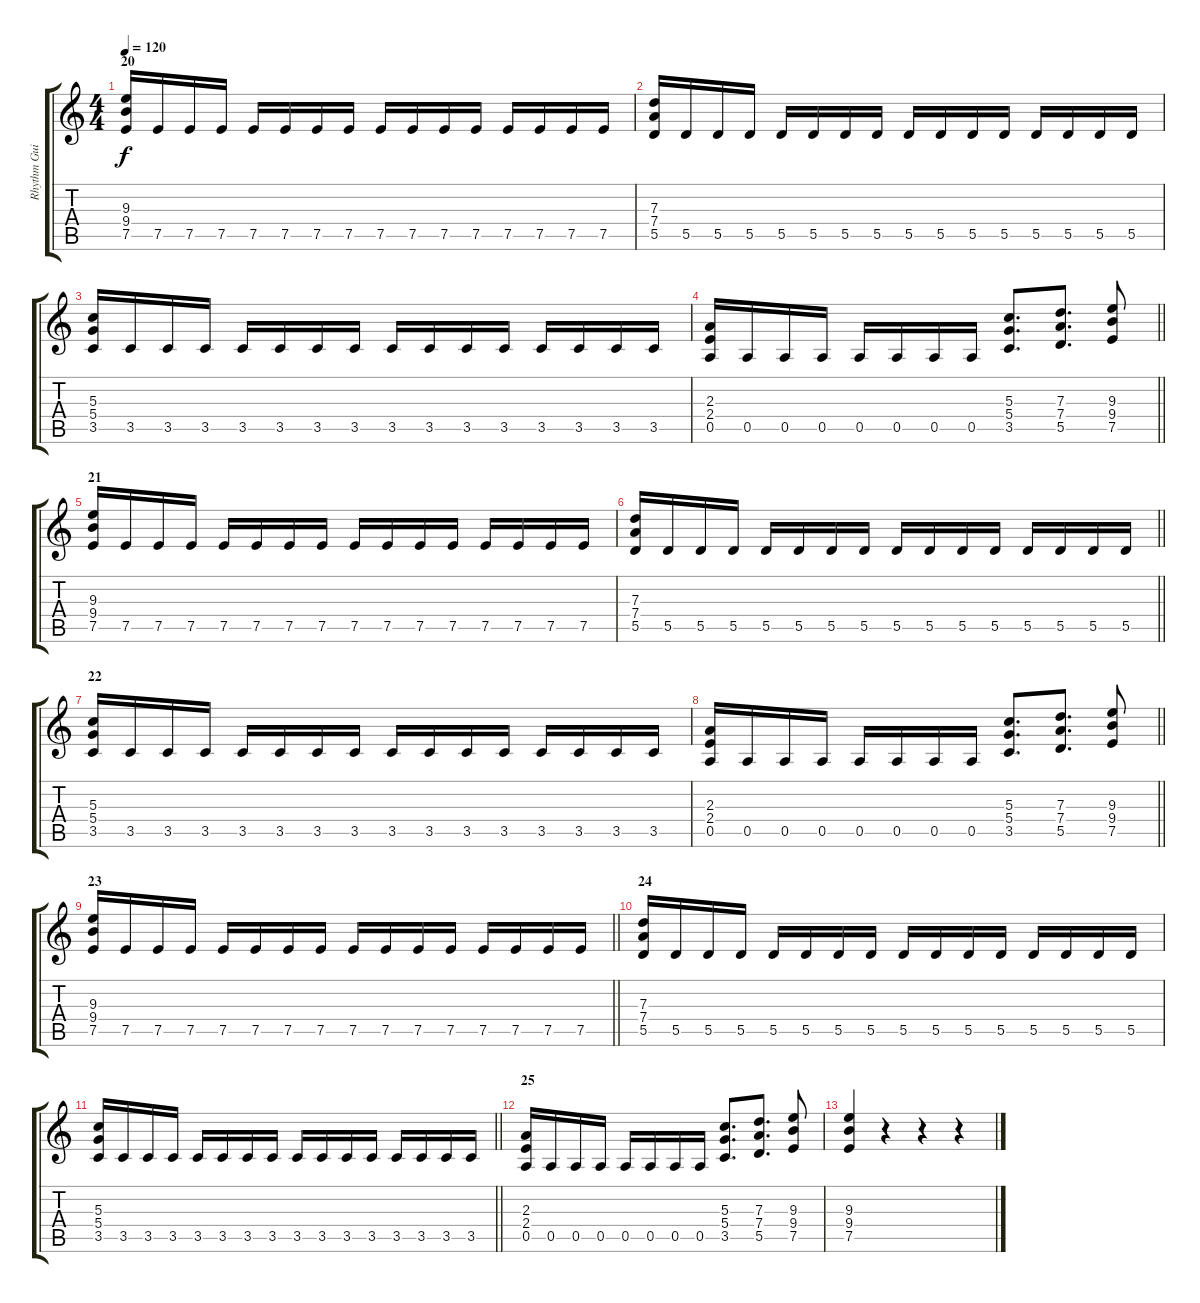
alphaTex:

\track ("Rhythm Guitar" "Rhythm Gui") {instrument distortionguitar}
\staff {score tabs}
\tuning (E4 B3 G3 D3 A2 E2) {hide}
\ts (4 4)
\section ("" "20")
\tempo 120
\clef g2
\ks c
(9.3 9.4 7.5).16{dy f} 7.5.16 7.5.16 7.5.16 7.5.16 7.5.16 7.5.16 7.5.16 7.5.16 7.5.16 7.5.16 7.5.16 7.5.16 7.5.16 7.5.16 7.5.16 |
(7.3 7.4 5.5).16 5.5.16 5.5.16 5.5.16 5.5.16 5.5.16 5.5.16 5.5.16 5.5.16 5.5.16 5.5.16 5.5.16 5.5.16 5.5.16 5.5.16 5.5.16 |
(5.3 5.4 3.5).16 3.5.16 3.5.16 3.5.16 3.5.16 3.5.16 3.5.16 3.5.16 3.5.16 3.5.16 3.5.16 3.5.16 3.5.16 3.5.16 3.5.16 3.5.16 |
\barLineRight lightlight
(2.3 2.4 0.5).16 0.5.16 0.5.16 0.5.16 0.5.16 0.5.16 0.5.16 0.5.16 (5.3 5.4 3.5).8{d} (7.3 7.4 5.5).8{d} (9.3 9.4 7.5).8 |
\section ("" "21")
(9.3 9.4 7.5).16 7.5.16 7.5.16 7.5.16 7.5.16 7.5.16 7.5.16 7.5.16 7.5.16 7.5.16 7.5.16 7.5.16 7.5.16 7.5.16 7.5.16 7.5.16 |
\barLineRight lightlight
(7.3 7.4 5.5).16 5.5.16 5.5.16 5.5.16 5.5.16 5.5.16 5.5.16 5.5.16 5.5.16 5.5.16 5.5.16 5.5.16 5.5.16 5.5.16 5.5.16 5.5.16 |
\section ("" "22")
(5.3 5.4 3.5).16 3.5.16 3.5.16 3.5.16 3.5.16 3.5.16 3.5.16 3.5.16 3.5.16 3.5.16 3.5.16 3.5.16 3.5.16 3.5.16 3.5.16 3.5.16 |
\barLineRight lightlight
(2.3 2.4 0.5).16 0.5.16 0.5.16 0.5.16 0.5.16 0.5.16 0.5.16 0.5.16 (5.3 5.4 3.5).8{d} (7.3 7.4 5.5).8{d} (9.3 9.4 7.5).8 |
\section ("" "23")
\barLineRight lightlight
(9.3 9.4 7.5).16 7.5.16 7.5.16 7.5.16 7.5.16 7.5.16 7.5.16 7.5.16 7.5.16 7.5.16 7.5.16 7.5.16 7.5.16 7.5.16 7.5.16 7.5.16 |
\section ("" "24")
(7.3 7.4 5.5).16 5.5.16 5.5.16 5.5.16 5.5.16 5.5.16 5.5.16 5.5.16 5.5.16 5.5.16 5.5.16 5.5.16 5.5.16 5.5.16 5.5.16 5.5.16 |
\barLineRight lightlight
(5.3 5.4 3.5).16 3.5.16 3.5.16 3.5.16 3.5.16 3.5.16 3.5.16 3.5.16 3.5.16 3.5.16 3.5.16 3.5.16 3.5.16 3.5.16 3.5.16 3.5.16 |
\section ("" "25")
(2.3 2.4 0.5).16 0.5.16 0.5.16 0.5.16 0.5.16 0.5.16 0.5.16 0.5.16 (5.3 5.4 3.5).8{d} (7.3 7.4 5.5).8{d} (9.3 9.4 7.5).8 |
(9.3 9.4 7.5).4 r.4 r.4 r.4
